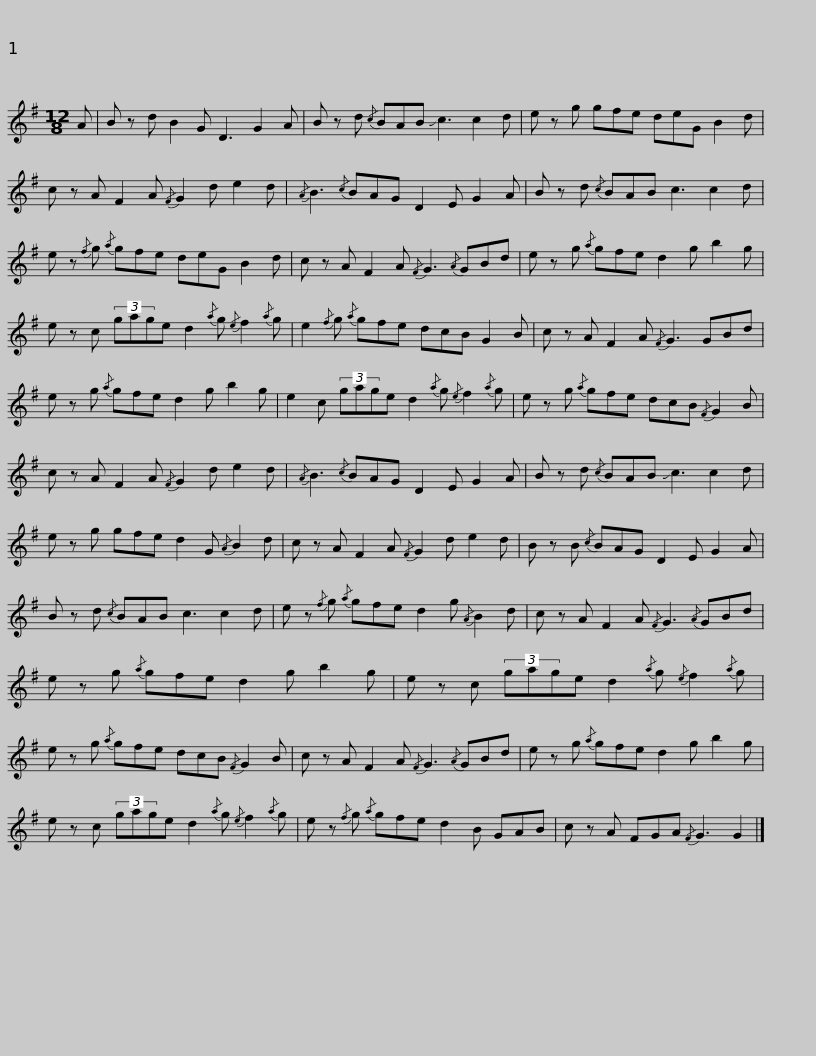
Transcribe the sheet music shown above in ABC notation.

X:1
L:1/8
M:12/8
I:linebreak $
K:G
V:1 treble
V:1
 A | B z d B2 G D3 G2 A | B z d{/c} BAB !slide!c3 c2 d | e z g gfe deG B2 d |$ c z A F2 A{/F} G2 d e2 d | %5
{/A} B3{/c} BAG D2 E G2 A | B z d{/c} BAB c3 c2 d |$ e z{/f} g{/a} gfe deG B2 d | c z A F2 A{/F} G3{/A} GBd | e z g{/a} gfe d2 g b2 g |$ %10
 e z c (3gage d2{/a} g{/e} f2{/a} g | e2{/f} g{/a} gfe dcB G2 B | c z A F2 A{/F} G3 GBd |$ e z g{/a} gfe d2 g b2 g | e2 c (3gage d2{/a} g{/e} f2{/a} g | %15
 e z g{/a} gfe dcB{/F} G2 B |$ c z A F2 A{/F} G2 d e2 d |{/A} B3{/c} BAG D2 E G2 A | B z d{/c} BAB !slide!c3 c2 d |$ e z g gfe d2 G{/A} B2 d | %20
 c z A F2 A{/F} G2 d e2 d | B z B{/c} BAG D2 E G2 A |$ B z d{/c} BAB c3 c2 d | e z{/f} g{/a} gfe d2 g{/A} B2 d | c z A F2 A{/F} G3{/A} GBd |$ %25
 e z g{/a} gfe d2 g b2 g | e z c (3gage d2{/a} g{/e} f2{/a} g | e z g{/a} gfe dcB{/F} G2 B |$ c z A F2 A{/F} G3{/A} GBd | e z g{/a} gfe d2 g b2 g | %30
 e z c (3gage d2{/a} g{/e} f2{/a} g |$ e z{/f} g{/a} gfe d2 B GAB | c z A FGA{/F} G3 G2 |] %33
